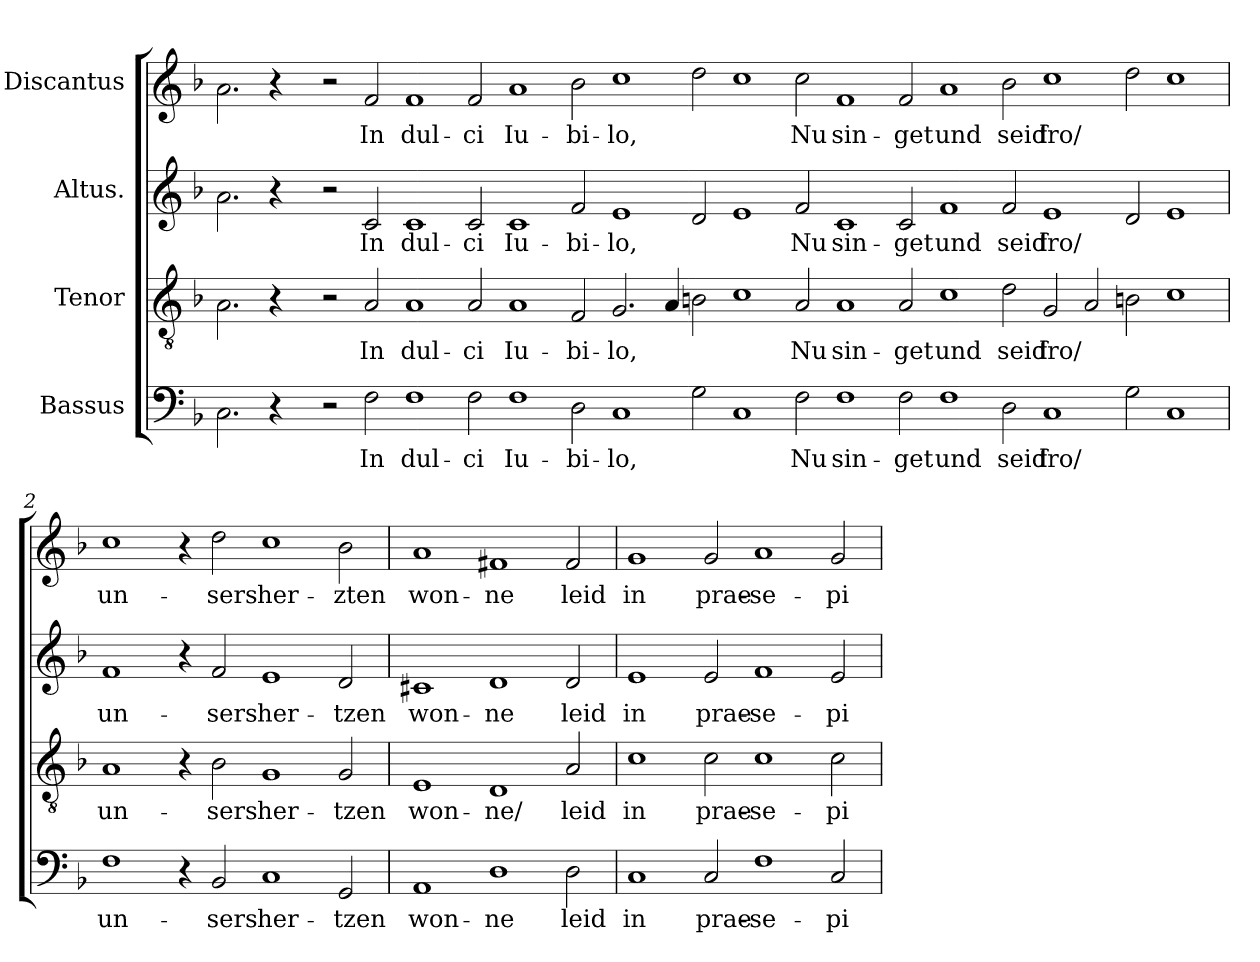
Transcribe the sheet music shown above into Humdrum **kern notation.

**kern	**text	**kern	**text	**kern	**text	**kern	**text
*part4	*part4	*part3	*part3	*part2	*part2	*part1	*part1
*staff4	*staff4	*staff3	*staff3	*staff2	*staff2	*staff1	*staff1
*I"Bassus	*	*I"Tenor	*	*I"Altus.	*	*I"Discantus	*
*clefF4	*	*clefGv2	*	*clefG2	*	*clefG2	*
*k[b-]	*	*k[b-]	*	*k[b-]	*	*k[b-]	*
*F:	*	*F:	*	*F:	*	*F:	*
=1	=1	=1	=1	=1	=1	=1	=1
2.C\	.	2.A\	.	2.a\	.	2.a\	.
4r	.	4r	.	4r	.	4r	.
4ryy	.	4ryy	.	4ryy	.	4ryy	.
2r	.	2r	.	2r	.	2r	.
!	!LO:LY:b	!	!LO:LY:b	!	!LO:LY:b	!	!LO:LY:b
2F\	In	2A/	In	2c/	In	2f/	In
!	!LO:LY:b	!	!LO:LY:b	!	!LO:LY:b	!	!LO:LY:b
1F	dul-	1A	dul-	1c	dul-	1f	dul-
!	!LO:LY:b	!	!LO:LY:b	!	!LO:LY:b	!	!LO:LY:b
2F\	-ci	2A/	-ci	2c/	-ci	2f/	-ci
!	!LO:LY:b	!	!LO:LY:b	!	!LO:LY:b	!	!LO:LY:b
1F	Iu-	1A	Iu-	1c	Iu-	1a	Iu-
!	!LO:LY:b	!	!LO:LY:b	!	!LO:LY:b	!	!LO:LY:b
2D\	-bi-	2F/	-bi-	2f/	-bi-	2b-\	-bi-
!	!LO:LY:b	!	!LO:LY:b	!	!LO:LY:b	!	!LO:LY:b
1C	-lo,	2.G/	-lo,	1e	-lo,	1cc	-lo,
.	.	4A/	.	.	.	.	.
2G\	.	2Bn\	.	2d/	.	2dd\	.
1C	.	1c	.	1e	.	1cc	.
!	!LO:LY:b	!	!LO:LY:b	!	!LO:LY:b	!	!LO:LY:b
2F\	Nu	2A/	Nu	2f/	Nu	2cc\	Nu
!	!LO:LY:b	!	!LO:LY:b	!	!LO:LY:b	!	!LO:LY:b
1F	sin-	1A	sin-	1c	sin-	1f	sin-
!	!LO:LY:b:rj	!	!LO:LY:b:rj	!	!LO:LY:b:rj	!	!LO:LY:b:rj
2F\	-get	2A/	-get	2c/	-get	2f/	-get
!	!LO:LY:b	!	!LO:LY:b	!	!LO:LY:b	!	!LO:LY:b
1F	und	1c	und	1f	und	1a	und
!	!LO:LY:b	!	!LO:LY:b	!	!LO:LY:b	!	!LO:LY:b
2D\	seid	2d\	seid	2f/	seid	2b-\	seid
!	!LO:LY:b	!	!LO:LY:b	!	!LO:LY:b	!	!LO:LY:b
1C	fro/	2G/	fro/	1e	fro/	1cc	fro/
.	.	2A/	.	.	.	.	.
2G\	.	2Bn\	.	2d/	.	2dd\	.
1C	.	1c	.	1e	.	1cc	.
!!LO:LB:g=z
=2	=2	=2	=2	=2	=2	=2	=2
!	!LO:LY:b	!	!LO:LY:b	!	!LO:LY:b	!	!LO:LY:b
1F	un-	1A	un-	1f	un-	1cc	un-
4r	.	4r	.	4r	.	4r	.
!	!LO:LY:b	!	!LO:LY:b	!	!LO:LY:b	!	!LO:LY:b
2BB-/	-sers	2B-\	-sers	2f/	-sers	2dd\	-sers
!	!LO:LY:b	!	!LO:LY:b	!	!LO:LY:b	!	!LO:LY:b
1C	her-	1G	her-	1e	her-	1cc	her-
!	!LO:LY:b:rj	!	!LO:LY:b:rj	!	!LO:LY:b:rj	!	!LO:LY:b:rj
2GG/	-tzen	2G/	-tzen	2d/	-tzen	2b-\	-zten
=3	=3	=3	=3	=3	=3	=3	=3
!	!LO:LY:b	!	!LO:LY:b	!	!LO:LY:b	!	!LO:LY:b
1AA	won-	1E	won-	1c#X	won-	1a	won-
!	!LO:LY:b	!	!LO:LY:b:rj	!	!LO:LY:b	!	!LO:LY:b
1D	-ne	1D	-ne/	1d	-ne	1f#X	-ne
!	!LO:LY:b	!	!LO:LY:b	!	!LO:LY:b	!	!LO:LY:b
2D\	leid	2A/	leid	2d/	leid	2f#/	leid
=4	=4	=4	=4	=4	=4	=4	=4
!	!LO:LY:b	!	!LO:LY:b	!	!LO:LY:b	!	!LO:LY:b
1C	in	1c	in	1e	in	1g	in
!	!LO:LY:b	!	!LO:LY:b	!	!LO:LY:b	!	!LO:LY:b
2C/	prae-	2c\	prae-	2e/	prae-	2g/	prae-
!	!LO:LY:b:rj	!	!LO:LY:b:rj	!	!LO:LY:b:rj	!	!LO:LY:b:rj
1F	-se-	1c	-se-	1f	-se-	1a	-se-
!	!LO:LY:b	!	!LO:LY:b	!	!LO:LY:b	!	!LO:LY:b
2C/	-pi-	2c\	-pi-	2e/	-pi-	2g/	-pi-
=	=	=	=	=	=	=	=
*-	*-	*-	*-	*-	*-	*-	*-
